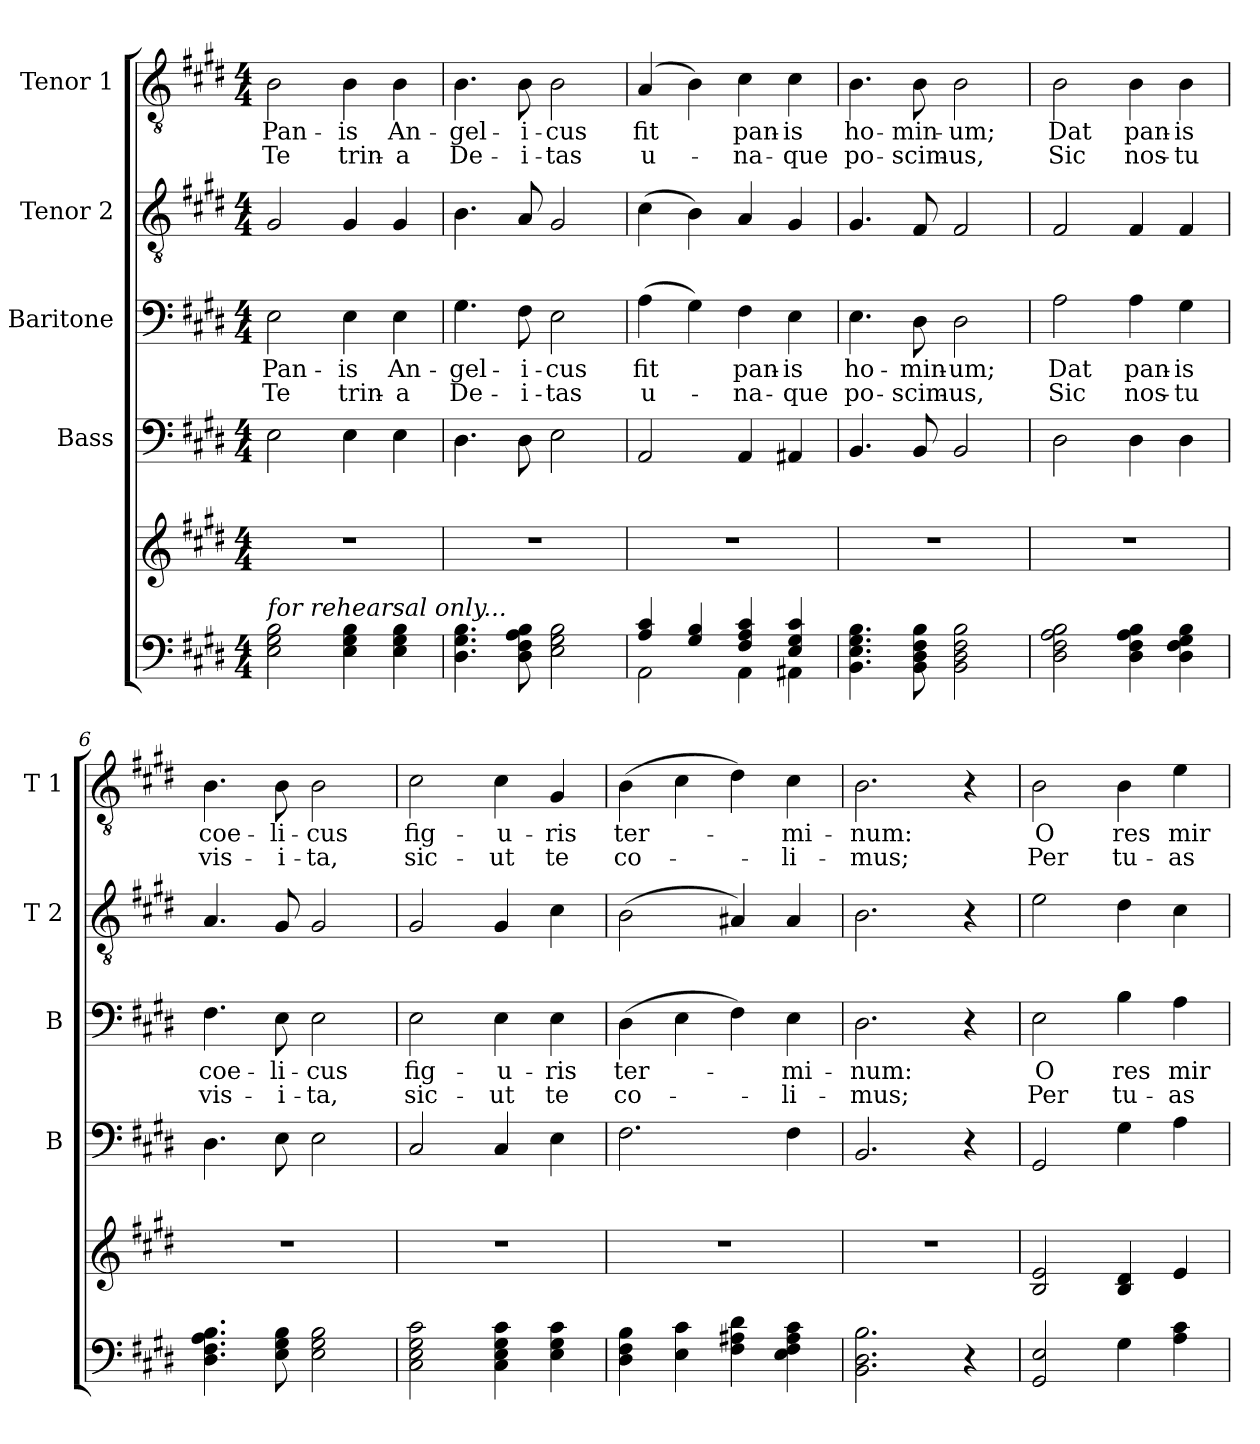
**kern	**kern	**kern	**kern	**text	**text	**kern	**kern	**text	**text
*part5	*part5	*part4	*part3	*part3	*part3	*part2	*part1	*part1	*part1
*staff6	*staff5	*staff4	*staff3	*staff3	*staff3	*staff2	*staff1	*staff1	*staff1
*	*	*I"Bass	*I"Baritone	*	*	*I"Tenor 2	*I"Tenor 1	*	*
*	*	*I'B	*I'B	*	*	*I'T 2	*I'T 1	*	*
*clefF4	*clefG2	*clefF4	*clefF4	*	*	*clefGv2	*clefGv2	*	*
*k[f#c#g#d#]	*k[f#c#g#d#]	*k[f#c#g#d#]	*k[f#c#g#d#]	*	*	*k[f#c#g#d#]	*k[f#c#g#d#]	*	*
*E:	*E:	*E:	*E:	*	*	*E:	*E:	*	*
*M4/4	*M4/4	*M4/4	*M4/4	*	*	*M4/4	*M4/4	*	*
=1	=1	=1	=1	=1	=1	=1	=1	=1	=1
!LO:TX:a:i:t=for rehearsal only...	!	!	!	!	!	!	!	!	!
2E!\ 2G#!\ 2B!\	1r	2E\	2E\	Pan-	Te	2G#/	2B\	Pan-	Te
4E!\ 4G#!\ 4B!\	.	4E\	4E\	-is	trin-	4G#/	4B\	-is	trin-
4E!\ 4G#!\ 4B!\	.	4E\	4E\	An-	-a	4G#/	4B\	An-	-a
=2	=2	=2	=2	=2	=2	=2	=2	=2	=2
4.D#!\ 4.G#!\ 4.B!\	1r	4.D#\	4.G#\	-gel-	De-	4.B\	4.B\	-gel-	De-
8D#!\ 8F#!\ 8A!\ 8B!\	.	8D#\	8F#\	-i-	-i-	8A/	8B\	-i-	-i-
2E!\ 2G#!\ 2B!\	.	2E\	2E\	-cus	-tas	2G#/	2B\	-cus	-tas
=3	=3	=3	=3	=3	=3	=3	=3	=3	=3
*^	*	*	*	*	*	*	*	*	*
4A!/ 4c#!/	2AA!\	1r	2AA/	(4A\	fit	u-	(4c#\	(4A/	fit	u-
4G#!/ 4B!/	.	.	.	4G#\)	.	.	4B\)	4B\)	.	.
4F#!/ 4A!/ 4c#!/	4AA!\	.	4AA/	4F#\	pan-	-na-	4A/	4c#\	pan-	-na-
4E!/ 4G#!/ 4c#!/	4AA#X!\	.	4AA#X/	4E\	-is	-que	4G#/	4c#\	-is	-que
*v	*v	*	*	*	*	*	*	*	*	*
=4	=4	=4	=4	=4	=4	=4	=4	=4	=4
4.BB!\ 4.E!\ 4.G#!\ 4.B!\	1r	4.BB/	4.E\	ho-	po-	4.G#/	4.B\	ho-	po-
8BB!\ 8D#!\ 8F#!\ 8B!\	.	8BB/	8D#\	-min-	-scim-	8F#/	8B\	-min-	-scim-
2BB!\ 2D#!\ 2F#!\ 2B!\	.	2BB/	2D#\	-um;	-us,	2F#/	2B\	-um;	-us,
!!LO:LB:g=z
=5	=5	=5	=5	=5	=5	=5	=5	=5	=5
2D#!\ 2F#!\ 2A!\ 2B!\	1r	2D#\	2A\	Dat	Sic	2F#/	2B\	Dat	Sic
4D#!\ 4F#!\ 4A!\ 4B!\	.	4D#\	4A\	pan-	nos-	4F#/	4B\	pan-	nos-
4D#!\ 4F#!\ 4G#!\ 4B!\	.	4D#\	4G#\	-is	-tu	4F#/	4B\	-is	-tu
=6	=6	=6	=6	=6	=6	=6	=6	=6	=6
4.D#!\ 4.F#!\ 4.A!\ 4.B!\	1r	4.D#\	4.F#\	coe-	vis-	4.A/	4.B\	coe-	vis-
8E!\ 8G#!\ 8B!\	.	8E\	8E\	-li-	-i-	8G#/	8B\	-li-	-i-
2E!\ 2G#!\ 2B!\	.	2E\	2E\	-cus	-ta,	2G#/	2B\	-cus	-ta,
=7	=7	=7	=7	=7	=7	=7	=7	=7	=7
2C#!\ 2E!\ 2G#!\ 2c#!\	1r	2C#/	2E\	fig-	sic-	2G#/	2c#\	fig-	sic-
4C#!\ 4E!\ 4G#!\ 4c#!\	.	4C#/	4E\	-u-	-ut	4G#/	4c#\	-u-	-ut
4E!\ 4G#!\ 4c#!\	.	4E\	4E\	-ris	te	4c#\	4G#/	-ris	te
=8	=8	=8	=8	=8	=8	=8	=8	=8	=8
4D#!\ 4F#!\ 4B!\	1r	2.F#\	(4D#\	ter-	co-	(2B\	(4B\	ter-	co-
4E!\ 4c#!\	.	.	4E\	.	.	.	4c#\	.	.
4F#!\ 4A#X!\ 4d#!\	.	.	4F#\)	.	.	4A#X/)	4d#\)	.	.
4E!\ 4F#!\ 4A#!\ 4c#!\	.	4F#\	4E\	-mi-	-li-	4A#/	4c#\	-mi-	-li-
=9	=9	=9	=9	=9	=9	=9	=9	=9	=9
2.BB!\ 2.D#!\ 2.B!\	1r	2.BB/	2.D#\	-num:	-mus;	2.B\	2.B\	-num:	-mus;
4r	.	4r	4r	.	.	4r	4r	.	.
!!LO:PB:g=z
=10	=10	=10	=10	=10	=10	=10	=10	=10	=10
2GG#!/ 2E!/	2B!/ 2e!/	2GG#/	2E\	O	Per	2e\	2B\	O	Per
4G#!\	4B!/ 4d#!/	4G#\	4B\	res	tu-	4d#\	4B\	res	tu-
4A!\ 4c#!\	4e!/	4A\	4A\	mir-	-as	4c#\	4e\	mir-	-as
=	=	=	=	=	=	=	=	=	=
*-	*-	*-	*-	*-	*-	*-	*-	*-	*-
